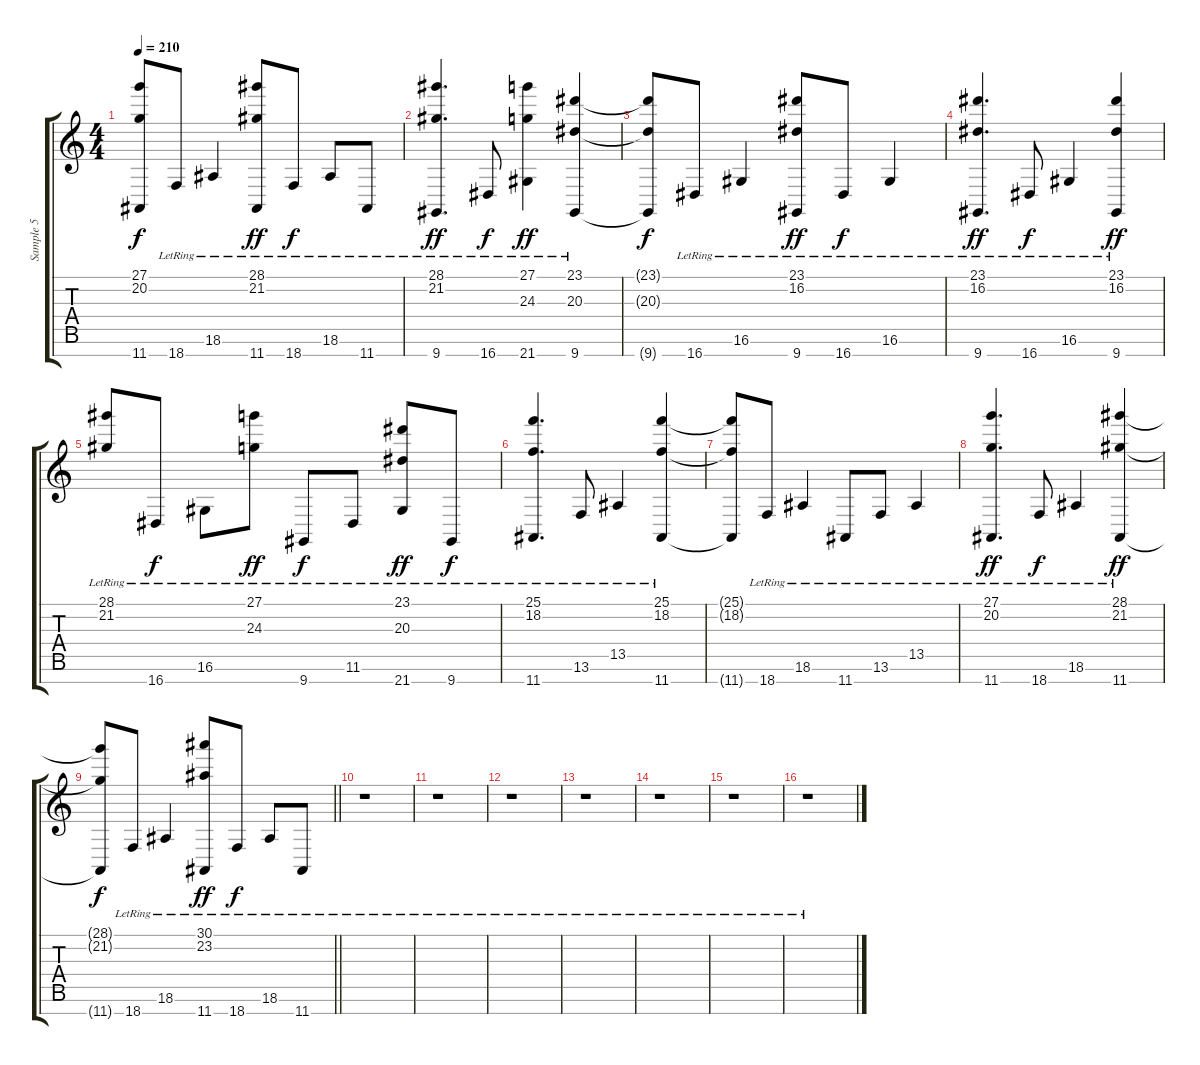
\track ("Sample 5" "Sample 5") {instrument electricgrandpiano}
\staff {score tabs}
\tuning (E4 B3 G3 D3 A2 E2 B1) {hide}
\ts (4 4)
\tempo 210
\clef g2
\ks c
(27.1{t} 20.2{t} 11.7{t}).8{dy f} 18.7{lr}.8 18.6{lr}.4 (28.1{lr} 21.2{lr} 11.7{lr}).8{dy ff} 18.7{lr}.8{dy f} 18.6{lr}.8 11.7{lr}.8 |
(28.1{lr} 21.2{lr} 9.7{lr}).4{d dy ff} 16.7{lr}.8{dy f} (27.1{lr} 24.3{lr} 21.7{lr}).4{dy ff} (23.1{lr} 20.3{lr} 9.7{lr}).4 |
(23.1{t} 20.3{t} 9.7{t}).8{dy f} 16.7{lr}.8 16.6{lr}.4 (23.1{lr} 16.2{lr} 9.7{lr}).8{dy ff} 16.7{lr}.8{dy f} 16.6{lr}.4 |
(23.1{lr} 16.2{lr} 9.7{lr}).4{d dy ff} 16.7{lr}.8{dy f} 16.6{lr}.4 (23.1{lr} 16.2{lr} 9.7{lr}).4{dy ff} |
(28.1{lr} 21.2{lr}).8 16.7{lr}.8{dy f} 16.6{lr}.8 (27.1{lr} 24.3{lr}).8{dy ff} 9.7{lr}.8{dy f} 11.6{lr}.8 (23.1{lr} 20.3{lr} 21.7{lr}).8{dy ff} 9.7{lr}.8{dy f} |
(25.1{lr} 18.2{lr} 11.7{lr}).4{d} 13.6{lr}.8 13.5{lr}.4 (25.1{lr} 18.2{lr} 11.7{lr}).4 |
(25.1{t} 18.2{t} 11.7{t}).8 18.7{lr}.8 18.6{lr}.4 11.7{lr}.8 13.6{lr}.8 13.5{lr}.4 |
(27.1{lr} 20.2{lr} 11.7{lr}).4{d dy ff} 18.7{lr}.8{dy f} 18.6{lr}.4 (28.1{lr} 21.2{lr} 11.7{lr}).4{dy ff} |
\barLineRight lightlight
(28.1{t} 21.2{t} 11.7{t}).8{dy f} 18.7{lr}.8 18.6{lr}.4 (30.1{lr} 23.2{lr} 11.7{lr}).8{dy ff} 18.7{lr}.8{dy f} 18.6{lr}.8 11.7{lr}.8 |
\section ("" " ")
r.1 |
r.1 |
r.1 |
r.1 |
r.1 |
r.1 |
r.1
